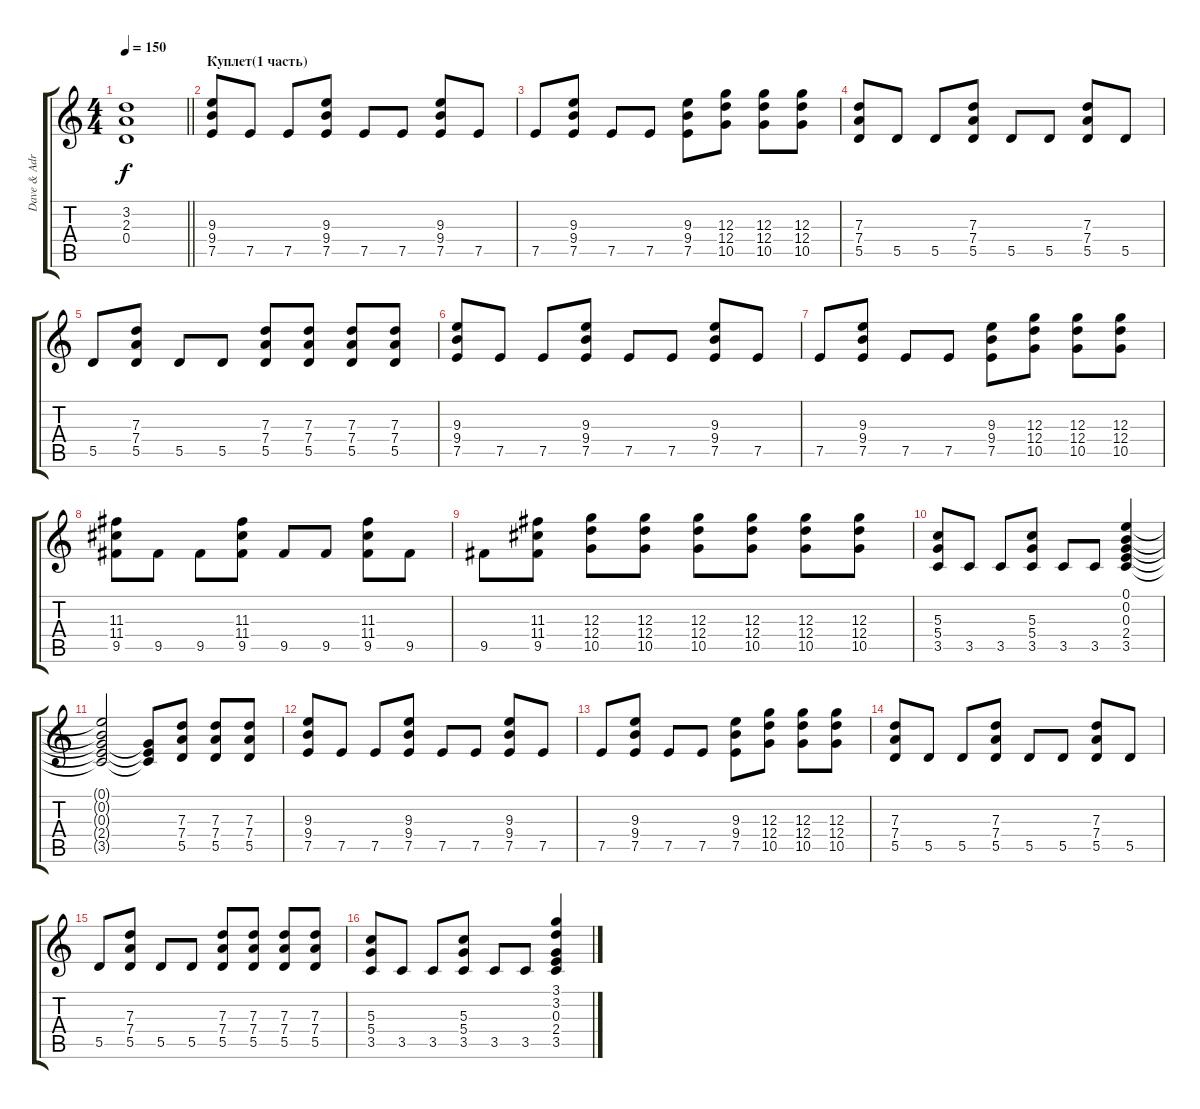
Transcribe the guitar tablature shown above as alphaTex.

\track ("Dave & Adrian (Rhythm Guitar)" "Dave & Adr") {instrument distortionguitar}
\staff {score tabs}
\tuning (E4 B3 G3 D3 A2 E2) {hide}
\ts (4 4)
\tempo 150
\clef g2
\barLineRight lightlight
\ks c
(3.2{t} 2.3{t} 0.4{t}).1{dy f} |
\section ("" "Куплет(1 часть)")
(9.3 9.4 7.5).8 7.5.8 7.5.8 (9.3 9.4 7.5).8 7.5.8 7.5.8 (9.3 9.4 7.5).8 7.5.8 |
7.5.8 (9.3 9.4 7.5).8 7.5.8 7.5.8 (9.3 9.4 7.5).8 (12.3 12.4 10.5).8 (12.3 12.4 10.5).8 (12.3 12.4 10.5).8 |
(7.3 7.4 5.5).8 5.5.8 5.5.8 (7.3 7.4 5.5).8 5.5.8 5.5.8 (7.3 7.4 5.5).8 5.5.8 |
5.5.8 (7.3 7.4 5.5).8 5.5.8 5.5.8 (7.3 7.4 5.5).8 (7.3 7.4 5.5).8 (7.3 7.4 5.5).8 (7.3 7.4 5.5).8 |
(9.3 9.4 7.5).8 7.5.8 7.5.8 (9.3 9.4 7.5).8 7.5.8 7.5.8 (9.3 9.4 7.5).8 7.5.8 |
7.5.8 (9.3 9.4 7.5).8 7.5.8 7.5.8 (9.3 9.4 7.5).8 (12.3 12.4 10.5).8 (12.3 12.4 10.5).8 (12.3 12.4 10.5).8 |
(11.3 11.4 9.5).8 9.5.8 9.5.8 (11.3 11.4 9.5).8 9.5.8 9.5.8 (11.3 11.4 9.5).8 9.5.8 |
9.5.8 (11.3 11.4 9.5).8 (12.3 12.4 10.5).8 (12.3 12.4 10.5).8 (12.3 12.4 10.5).8 (12.3 12.4 10.5).8 (12.3 12.4 10.5).8 (12.3 12.4 10.5).8 |
(5.3 5.4 3.5).8 3.5.8 3.5.8 (5.3 5.4 3.5).8 3.5.8 3.5.8 (0.1 0.2 0.3 2.4 3.5).4 |
(0.1{t} 0.2{t} 0.3{t} 2.4{t} 3.5{t}).2 (0.3{t} 2.4{t} 3.5{t}).8 (7.3 7.4 5.5).8 (7.3 7.4 5.5).8 (7.3 7.4 5.5).8 |
(9.3 9.4 7.5).8 7.5.8 7.5.8 (9.3 9.4 7.5).8 7.5.8 7.5.8 (9.3 9.4 7.5).8 7.5.8 |
7.5.8 (9.3 9.4 7.5).8 7.5.8 7.5.8 (9.3 9.4 7.5).8 (12.3 12.4 10.5).8 (12.3 12.4 10.5).8 (12.3 12.4 10.5).8 |
(7.3 7.4 5.5).8 5.5.8 5.5.8 (7.3 7.4 5.5).8 5.5.8 5.5.8 (7.3 7.4 5.5).8 5.5.8 |
5.5.8 (7.3 7.4 5.5).8 5.5.8 5.5.8 (7.3 7.4 5.5).8 (7.3 7.4 5.5).8 (7.3 7.4 5.5).8 (7.3 7.4 5.5).8 |
(5.3 5.4 3.5).8 3.5.8 3.5.8 (5.3 5.4 3.5).8 3.5.8 3.5.8 (3.1 3.2 0.3 2.4 3.5).4
